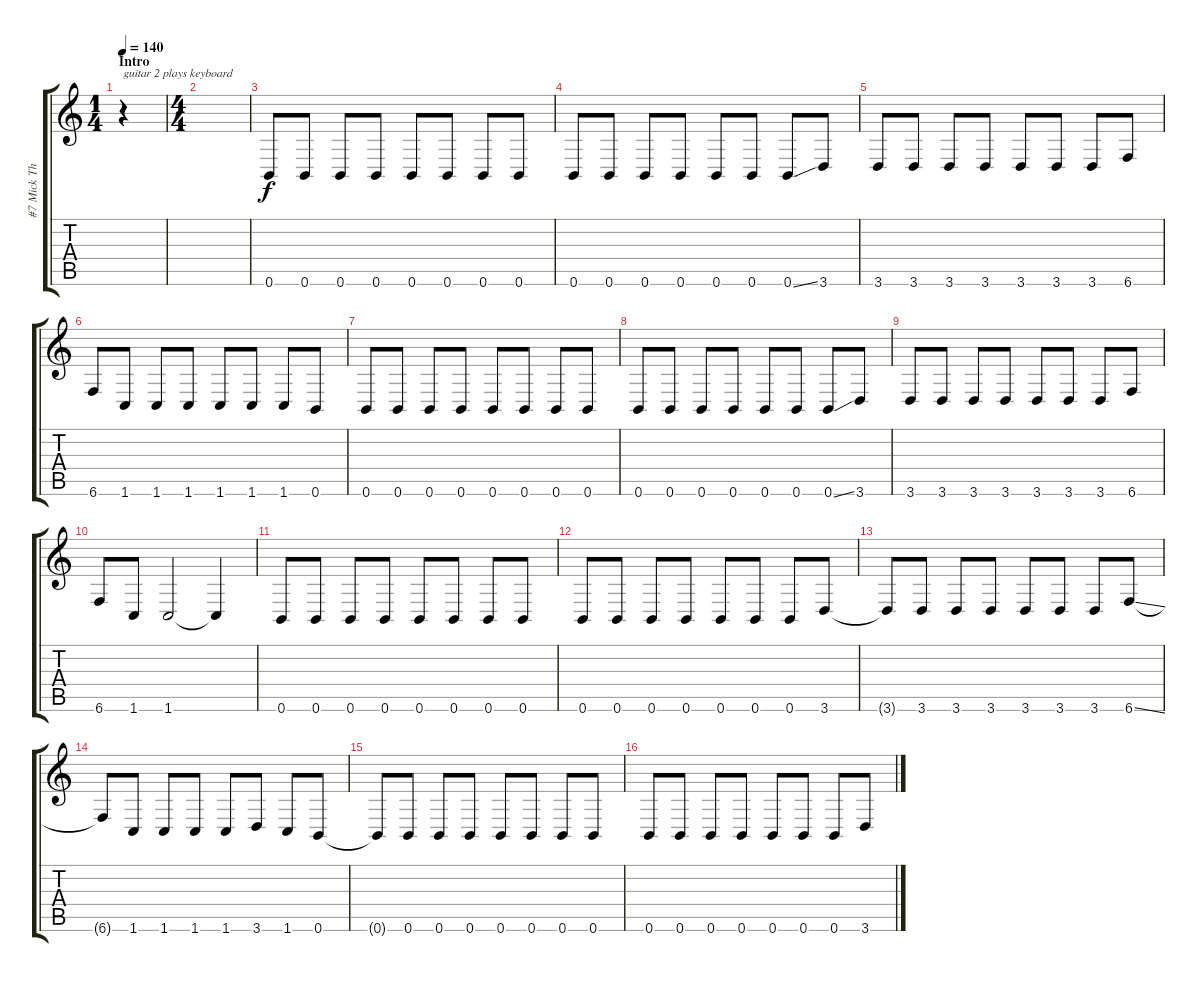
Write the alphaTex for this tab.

\track ("#7 Mick Thompson - 1st Guitar" "#7 Mick Th") {instrument distortionguitar}
\staff {score tabs}
\tuning (Db4 Ab3 E3 B2 Gb2 B1) {hide}
\ts (1 4)
\section ("" "Intro")
\tempo 140
\clef g2
\ks c
r.4{txt "guitar 2 plays keyboard" dy f instrument distortionguitar} |
\ts (4 4)
|
0.6.8{balance 0} 0.6.8 0.6.8 0.6.8 0.6.8 0.6.8 0.6.8 0.6.8 |
0.6.8 0.6.8 0.6.8 0.6.8 0.6.8 0.6.8 0.6{ss}.8 3.6.8 |
3.6.8 3.6.8 3.6.8 3.6.8 3.6.8 3.6.8 3.6.8 6.6.8 |
6.6.8 1.6.8 1.6.8 1.6.8 1.6.8 1.6.8 1.6.8 0.6.8 |
0.6.8 0.6.8 0.6.8 0.6.8 0.6.8 0.6.8 0.6.8 0.6.8 |
0.6.8 0.6.8 0.6.8 0.6.8 0.6.8 0.6.8 0.6{ss}.8 3.6.8 |
3.6.8 3.6.8 3.6.8 3.6.8 3.6.8 3.6.8 3.6.8 6.6.8 |
6.6.8 1.6.8 1.6.2 1.6{t}.4 |
0.6.8 0.6.8 0.6.8 0.6.8 0.6.8 0.6.8 0.6.8 0.6.8 |
0.6.8 0.6.8 0.6.8 0.6.8 0.6.8 0.6.8 0.6.8 3.6.8 |
3.6{t}.8 3.6.8 3.6.8 3.6.8 3.6.8 3.6.8 3.6.8 6.6{ss}.8 |
6.6{t}.8 1.6.8 1.6.8 1.6.8 1.6.8 3.6.8 1.6.8 0.6.8 |
0.6{t}.8 0.6.8 0.6.8 0.6.8 0.6.8 0.6.8 0.6.8 0.6.8 |
0.6.8 0.6.8 0.6.8 0.6.8 0.6.8 0.6.8 0.6.8 3.6.8
